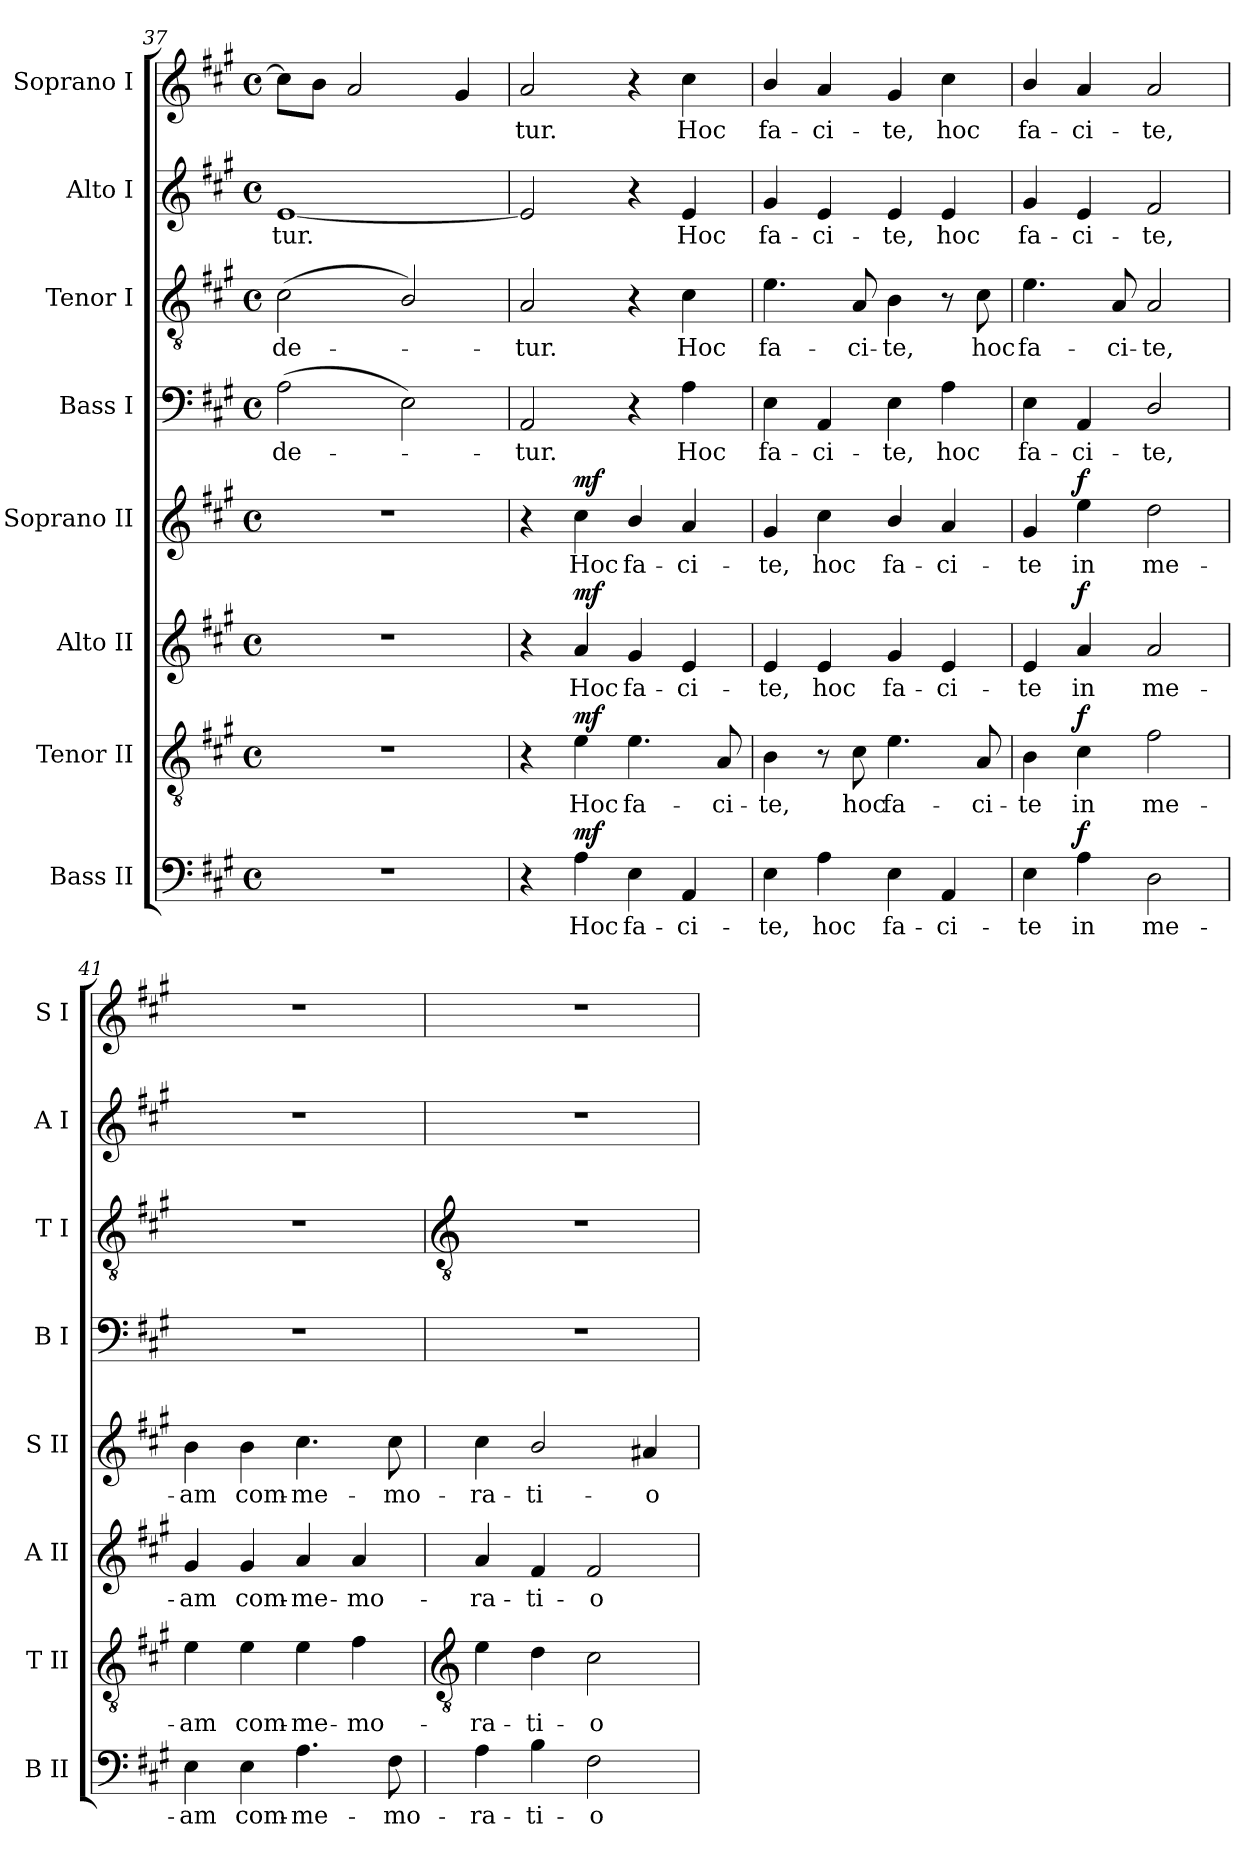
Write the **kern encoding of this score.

**kern	**text	**dynam	**kern	**text	**dynam	**kern	**text	**dynam	**kern	**text	**dynam	**kern	**text	**kern	**text	**kern	**text	**kern	**text
*part8	*part8	*part8	*part7	*part7	*part7	*part6	*part6	*part6	*part5	*part5	*part5	*part4	*part4	*part3	*part3	*part2	*part2	*part1	*part1
*staff8	*staff8	*staff8	*staff7	*staff7	*staff7	*staff6	*staff6	*staff6	*staff5	*staff5	*staff5	*staff4	*staff4	*staff3	*staff3	*staff2	*staff2	*staff1	*staff1
*I"Bass II	*	*	*I"Tenor II	*	*	*I"Alto II	*	*	*I"Soprano II	*	*	*I"Bass I	*	*I"Tenor I	*	*I"Alto I	*	*I"Soprano I	*
*I'B II	*	*	*I'T II	*	*	*I'A II	*	*	*I'S II	*	*	*I'B I	*	*I'T I	*	*I'A I	*	*I'S I	*
*clefF4	*	*	*clefGv2	*	*	*clefG2	*	*	*clefG2	*	*	*clefF4	*	*clefGv2	*	*clefG2	*	*clefG2	*
*k[f#c#g#]	*	*	*k[f#c#g#]	*	*	*k[f#c#g#]	*	*	*k[f#c#g#]	*	*	*k[f#c#g#]	*	*k[f#c#g#]	*	*k[f#c#g#]	*	*k[f#c#g#]	*
*A:	*	*	*A:	*	*	*A:	*	*	*A:	*	*	*A:	*	*A:	*	*A:	*	*A:	*
*M4/4	*	*	*M4/4	*	*	*M4/4	*	*	*M4/4	*	*	*M4/4	*	*M4/4	*	*M4/4	*	*M4/4	*
*met(c)	*	*	*met(c)	*	*	*met(c)	*	*	*met(c)	*	*	*met(c)	*	*met(c)	*	*met(c)	*	*met(c)	*
=37	=37	=37	=37	=37	=37	=37	=37	=37	=37	=37	=37	=37	=37	=37	=37	=37	=37	=37	=37
!	!	!	!	!	!	!	!	!	!	!	!	!	!LO:LY:b	!	!LO:LY:b	!	!LO:LY:b	!	!
1r	.	.	1r	.	.	1r	.	.	1r	.	.	(>2A	-de-	(<2c#	-de-	[1e	-tur.	8cc#L]	.
.	.	.	.	.	.	.	.	.	.	.	.	.	.	.	.	.	.	8bJ	.
.	.	.	.	.	.	.	.	.	.	.	.	.	.	.	.	.	.	2a	.
.	.	.	.	.	.	.	.	.	.	.	.	2E)	.	2B/)	.	.	.	.	.
.	.	.	.	.	.	.	.	.	.	.	.	.	.	.	.	.	.	4g#	.
=38	=38	=38	=38	=38	=38	=38	=38	=38	=38	=38	=38	=38	=38	=38	=38	=38	=38	=38	=38
!	!	!	!	!	!	!	!	!	!	!	!	!	!LO:LY:b	!	!LO:LY:b	!	!	!	!LO:LY:b
4r	.	.	4r	.	.	4r	.	.	4r	.	.	2AA	tur.	2A	tur.	2e]	.	2a	tur.
!	!LO:LY:b	!LO:DY:b	!	!LO:LY:b	!LO:DY:b	!	!LO:LY:b	!LO:DY:b	!	!LO:LY:b	!LO:DY:b	!	!	!	!	!	!	!	!
4A	Hoc	mf	4e	Hoc	mf	4a	Hoc	mf	4cc#	Hoc	mf	.	.	.	.	.	.	.	.
!	!LO:LY:b	!	!	!LO:LY:b	!	!	!LO:LY:b	!	!	!LO:LY:b	!	!	!	!	!	!	!	!	!
4E	fa-	.	4.e	fa-	.	4g#	fa-	.	4b/	fa-	.	4r	.	4r	.	4r	.	4r	.
!	!LO:LY:b	!	!	!	!	!	!LO:LY:b	!	!	!LO:LY:b	!	!	!LO:LY:b	!	!LO:LY:b	!	!LO:LY:b	!	!LO:LY:b
4AA	-ci-	.	.	.	.	4e	-ci-	.	4a	-ci-	.	4A	Hoc	4c#	Hoc	4e	Hoc	4cc#	Hoc
!	!	!	!	!LO:LY:b	!	!	!	!	!	!	!	!	!	!	!	!	!	!	!
.	.	.	8A	-ci-	.	.	.	.	.	.	.	.	.	.	.	.	.	.	.
=39	=39	=39	=39	=39	=39	=39	=39	=39	=39	=39	=39	=39	=39	=39	=39	=39	=39	=39	=39
!	!LO:LY:b	!	!	!LO:LY:b	!	!	!LO:LY:b	!	!	!LO:LY:b	!	!	!LO:LY:b	!	!LO:LY:b	!	!LO:LY:b	!	!LO:LY:b
4E	-te,	.	4B	-te,	.	4e	-te,	.	4g#	-te,	.	4E	fa-	4.e	fa-	4g#	fa-	4b/	fa-
!	!LO:LY:b	!	!	!	!	!	!LO:LY:b	!	!	!LO:LY:b	!	!	!LO:LY:b	!	!	!	!LO:LY:b	!	!LO:LY:b
4A	hoc	.	8r	.	.	4e	hoc	.	4cc#	hoc	.	4AA	-ci-	.	.	4e	-ci-	4a	-ci-
!	!	!	!	!LO:LY:b	!	!	!	!	!	!	!	!	!	!	!LO:LY:b	!	!	!	!
.	.	.	8c#	hoc	.	.	.	.	.	.	.	.	.	8A	-ci-	.	.	.	.
!	!LO:LY:b	!	!	!LO:LY:b	!	!	!LO:LY:b	!	!	!LO:LY:b	!	!	!LO:LY:b	!	!LO:LY:b	!	!LO:LY:b	!	!LO:LY:b
4E	fa-	.	4.e	fa-	.	4g#	fa-	.	4b/	fa-	.	4E	-te,	4B	-te,	4e	-te,	4g#	-te,
!	!LO:LY:b	!	!	!	!	!	!LO:LY:b	!	!	!LO:LY:b	!	!	!LO:LY:b	!	!	!	!LO:LY:b	!	!LO:LY:b
4AA	-ci-	.	.	.	.	4e	-ci-	.	4a	-ci-	.	4A	hoc	8r	.	4e	hoc	4cc#	hoc
!	!	!	!	!LO:LY:b	!	!	!	!	!	!	!	!	!	!	!LO:LY:b	!	!	!	!
.	.	.	8A	-ci-	.	.	.	.	.	.	.	.	.	8c#	hoc	.	.	.	.
=40	=40	=40	=40	=40	=40	=40	=40	=40	=40	=40	=40	=40	=40	=40	=40	=40	=40	=40	=40
!	!LO:LY:b	!	!	!LO:LY:b	!	!	!LO:LY:b	!	!	!LO:LY:b	!	!	!LO:LY:b	!	!LO:LY:b	!	!LO:LY:b	!	!LO:LY:b
4E	-te	.	4B	-te	.	4e	-te	.	4g#	-te	.	4E	fa-	4.e	fa-	4g#	fa-	4b/	fa-
!	!LO:LY:b	!LO:DY:b	!	!LO:LY:b	!LO:DY:b	!	!LO:LY:b	!LO:DY:b	!	!LO:LY:b	!LO:DY:b	!	!LO:LY:b	!	!	!	!LO:LY:b	!	!LO:LY:b
4A	in	f	4c#	in	f	4a	in	f	4ee	in	f	4AA	-ci-	.	.	4e	-ci-	4a	-ci-
!	!	!	!	!	!	!	!	!	!	!	!	!	!	!	!LO:LY:b	!	!	!	!
.	.	.	.	.	.	.	.	.	.	.	.	.	.	8A	-ci-	.	.	.	.
!	!LO:LY:b	!	!	!LO:LY:b	!	!	!LO:LY:b	!	!	!LO:LY:b	!	!	!LO:LY:b	!	!LO:LY:b	!	!LO:LY:b	!	!LO:LY:b
2D	me-	.	2f#	me-	.	2a	me-	.	2dd	me-	.	2D/	-te,	2A	-te,	2f#	-te,	2a	-te,
=41	=41	=41	=41	=41	=41	=41	=41	=41	=41	=41	=41	=41	=41	=41	=41	=41	=41	=41	=41
!	!LO:LY:b	!	!	!LO:LY:b	!	!	!LO:LY:b	!	!	!LO:LY:b	!	!	!	!	!	!	!	!	!
4E	-am	.	4e	-am	.	4g#	-am	.	4b	-am	.	1r	.	1r	.	1r	.	1r	.
!	!LO:LY:b	!	!	!LO:LY:b	!	!	!LO:LY:b	!	!	!LO:LY:b	!	!	!	!	!	!	!	!	!
4E	com-	.	4e	com-	.	4g#	com-	.	4b	com-	.	.	.	.	.	.	.	.	.
!	!LO:LY:b	!	!	!LO:LY:b	!	!	!LO:LY:b	!	!	!LO:LY:b	!	!	!	!	!	!	!	!	!
4.A	-me-	.	4e	-me-	.	4a	-me-	.	4.cc#	-me-	.	.	.	.	.	.	.	.	.
!	!	!	!	!LO:LY:b	!	!	!LO:LY:b	!	!	!	!	!	!	!	!	!	!	!	!
.	.	.	4f#	-mo-	.	4a	-mo-	.	.	.	.	.	.	.	.	.	.	.	.
!	!LO:LY:b	!	!	!	!	!	!	!	!	!LO:LY:b	!	!	!	!	!	!	!	!	!
8F#	-mo-	.	.	.	.	.	.	.	8cc#	-mo-	.	.	.	.	.	.	.	.	.
!!LO:LB:g=z
=42	=42	=42	=42	=42	=42	=42	=42	=42	=42	=42	=42	=42	=42	=42	=42	=42	=42	=42	=42
*	*	*	*clefGv2	*	*	*	*	*	*	*	*	*	*	*clefGv2	*	*	*	*	*
!	!LO:LY:b	!	!	!LO:LY:b	!	!	!LO:LY:b	!	!	!LO:LY:b	!	!	!	!	!	!	!	!	!
4A	-ra-	.	4e	-ra-	.	4a	-ra-	.	4cc#	-ra-	.	1r	.	1r	.	1r	.	1r	.
!	!LO:LY:b	!	!	!LO:LY:b	!	!	!LO:LY:b	!	!	!LO:LY:b	!	!	!	!	!	!	!	!	!
4B	-ti-	.	4d	-ti-	.	4f#	-ti-	.	2b/	-ti-	.	.	.	.	.	.	.	.	.
!	!LO:LY:b	!	!	!LO:LY:b	!	!	!LO:LY:b	!	!	!	!	!	!	!	!	!	!	!	!
2F#	-o-	.	2c#	-o-	.	2f#	-o-	.	.	.	.	.	.	.	.	.	.	.	.
!	!	!	!	!	!	!	!	!	!	!LO:LY:b	!	!	!	!	!	!	!	!	!
.	.	.	.	.	.	.	.	.	4a#X	-o-	.	.	.	.	.	.	.	.	.
=	=	=	=	=	=	=	=	=	=	=	=	=	=	=	=	=	=	=	=
*-	*-	*-	*-	*-	*-	*-	*-	*-	*-	*-	*-	*-	*-	*-	*-	*-	*-	*-	*-
